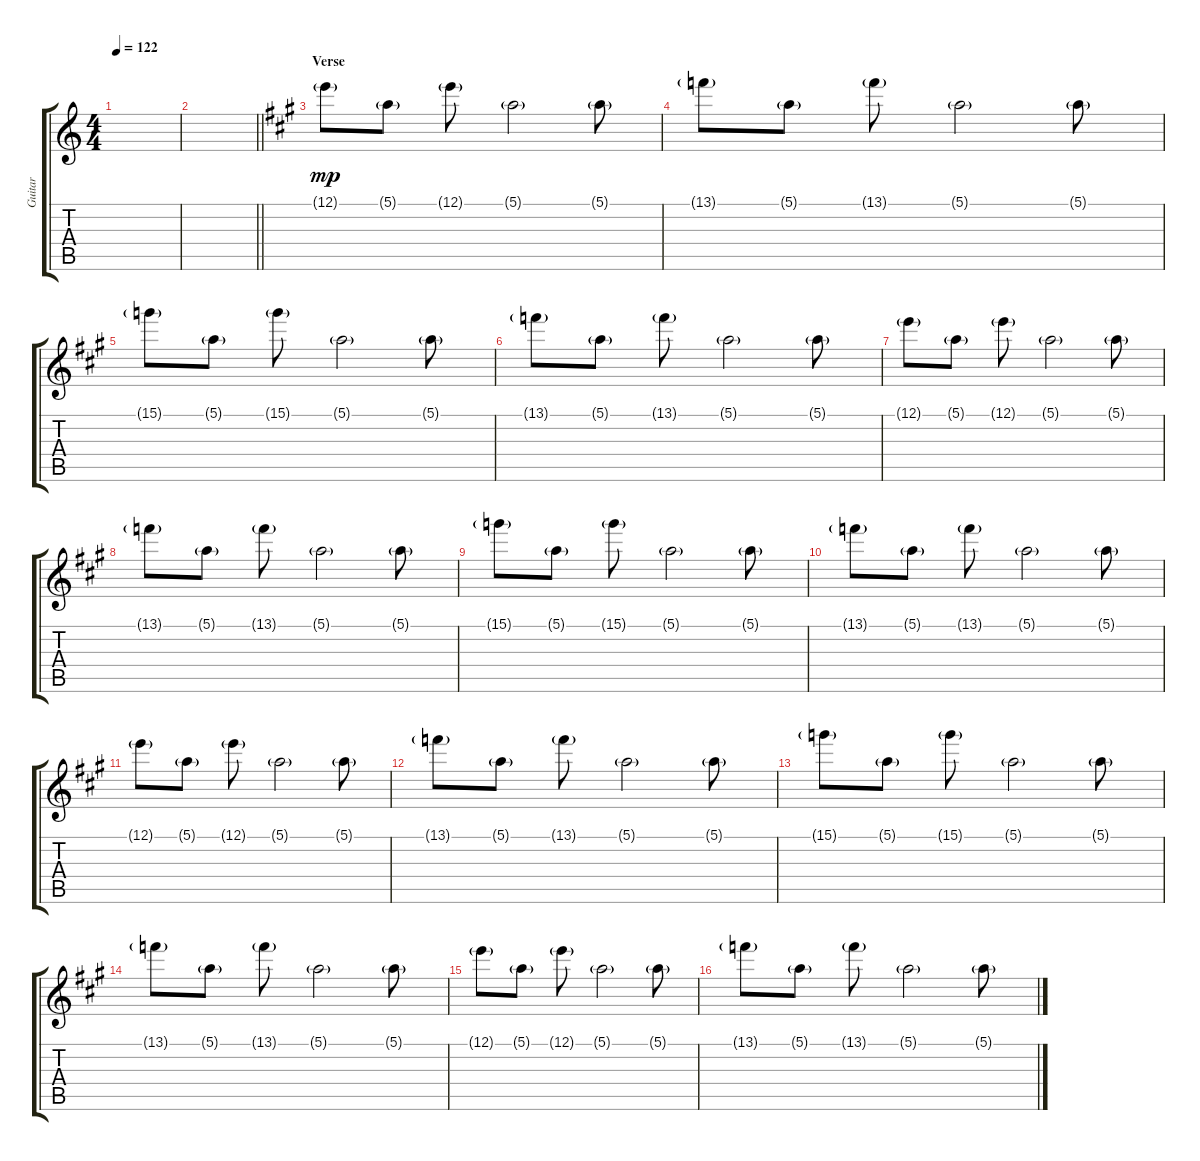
\track ("Guitar" "Guitar") {instrument electricguitarjazz}
\staff {score tabs}
\tuning (E4 B3 G3 D3 A2 D2) {hide}
\ts (4 4)
\tempo 122
\clef g2
\ks c
|
\barLineRight lightlight
|
\section ("" "Verse")
\ks a
12.1{g}.8{dy mp} 5.1{g}.8 12.1{g}.8 5.1{g}.2 5.1{g}.8 |
13.1{g}.8 5.1{g}.8 13.1{g}.8 5.1{g}.2 5.1{g}.8 |
15.1{g}.8 5.1{g}.8 15.1{g}.8 5.1{g}.2 5.1{g}.8 |
13.1{g}.8 5.1{g}.8 13.1{g}.8 5.1{g}.2 5.1{g}.8 |
12.1{g}.8 5.1{g}.8 12.1{g}.8 5.1{g}.2 5.1{g}.8 |
13.1{g}.8 5.1{g}.8 13.1{g}.8 5.1{g}.2 5.1{g}.8 |
15.1{g}.8 5.1{g}.8 15.1{g}.8 5.1{g}.2 5.1{g}.8 |
13.1{g}.8 5.1{g}.8 13.1{g}.8 5.1{g}.2 5.1{g}.8 |
12.1{g}.8 5.1{g}.8 12.1{g}.8 5.1{g}.2 5.1{g}.8 |
13.1{g}.8 5.1{g}.8 13.1{g}.8 5.1{g}.2 5.1{g}.8 |
15.1{g}.8 5.1{g}.8 15.1{g}.8 5.1{g}.2 5.1{g}.8 |
13.1{g}.8 5.1{g}.8 13.1{g}.8 5.1{g}.2 5.1{g}.8 |
12.1{g}.8 5.1{g}.8 12.1{g}.8 5.1{g}.2 5.1{g}.8 |
13.1{g}.8 5.1{g}.8 13.1{g}.8 5.1{g}.2 5.1{g}.8
